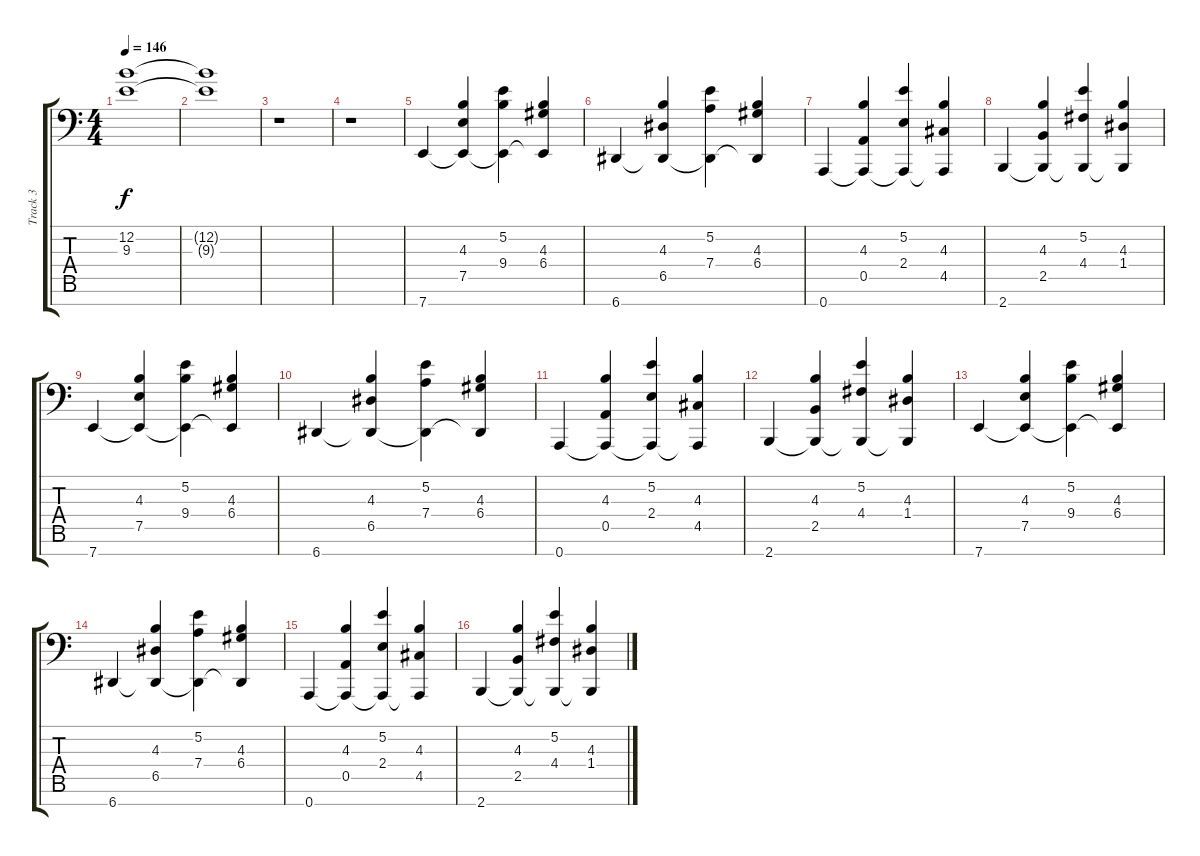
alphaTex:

\track ("Track 3" "Track 3") {instrument acousticgrandpiano}
\staff {score tabs}
\tuning (E4 B3 G3 D3 A2 E2 A1) {hide}
\ts (4 4)
\tempo 146
\clef f4
\ks c
(12.2 9.3).1{dy f} |
(12.2{t} 9.3{t}).1 |
r.1 |
r.1 |
7.7.4 (4.3 7.5 7.7{t}).4 (5.2 9.4 7.7{t}).4 (4.3 6.4 7.7{t}).4 |
6.7.4 (4.3 6.5 6.7{t}).4 (5.2 7.4 6.7{t}).4 (4.3 6.4 6.7{t}).4 |
0.7.4 (4.3 0.5 0.7{t}).4 (5.2 2.4 0.7{t}).4 (4.3 4.5 0.7{t}).4 |
2.7.4 (4.3 2.5 2.7{t}).4 (5.2 4.4 2.7{t}).4 (4.3 1.4 2.7{t}).4 |
7.7.4 (4.3 7.5 7.7{t}).4 (5.2 9.4 7.7{t}).4 (4.3 6.4 7.7{t}).4 |
6.7.4 (4.3 6.5 6.7{t}).4 (5.2 7.4 6.7{t}).4 (4.3 6.4 6.7{t}).4 |
0.7.4 (4.3 0.5 0.7{t}).4 (5.2 2.4 0.7{t}).4 (4.3 4.5 0.7{t}).4 |
2.7.4 (4.3 2.5 2.7{t}).4 (5.2 4.4 2.7{t}).4 (4.3 1.4 2.7{t}).4 |
7.7.4 (4.3 7.5 7.7{t}).4 (5.2 9.4 7.7{t}).4 (4.3 6.4 7.7{t}).4 |
6.7.4 (4.3 6.5 6.7{t}).4 (5.2 7.4 6.7{t}).4 (4.3 6.4 6.7{t}).4 |
0.7.4 (4.3 0.5 0.7{t}).4 (5.2 2.4 0.7{t}).4 (4.3 4.5 0.7{t}).4 |
2.7.4 (4.3 2.5 2.7{t}).4 (5.2 4.4 2.7{t}).4 (4.3 1.4 2.7{t}).4
